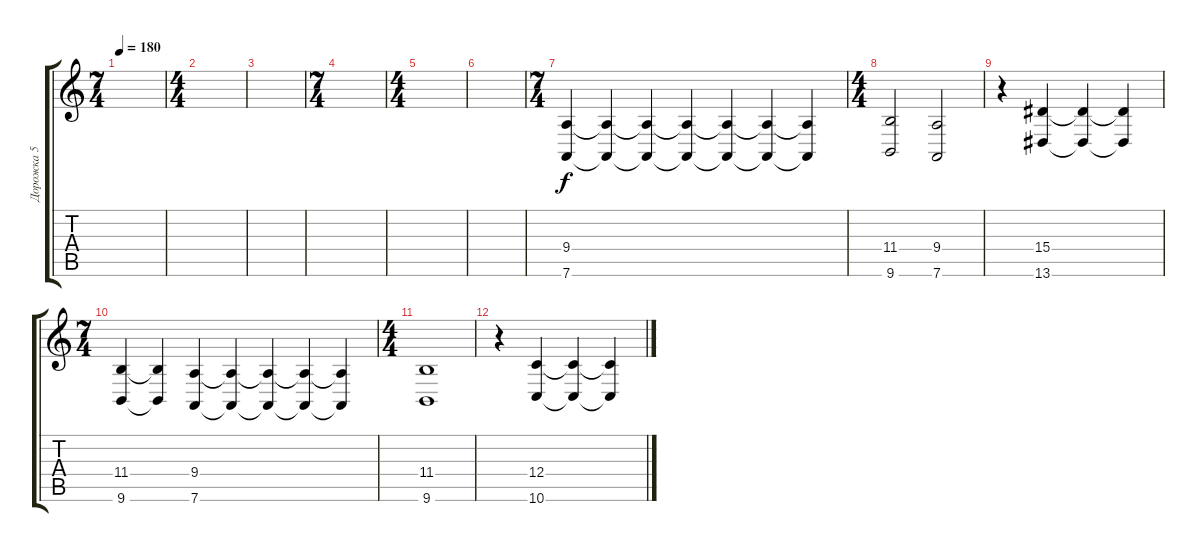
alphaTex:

\track ("Дорожка 5" "Дорожка 5") {instrument choiraahs}
\staff {score tabs}
\tuning (D4 A3 F3 C3 G2 D2) {hide}
\ts (7 4)
\tempo 180
\clef g2
\ks c
|
\ts (4 4)
|
|
\ts (7 4)
|
\ts (4 4)
|
|
\ts (7 4)
(9.4 7.6).4 (9.4{t} 7.6{t}).4 (9.4{t} 7.6{t}).4 (9.4{t} 7.6{t}).4 (9.4{t} 7.6{t}).4 (9.4{t} 7.6{t}).4 (9.4{t} 7.6{t}).4 |
\ts (4 4)
(11.4 9.6).2 (9.4 7.6).2 |
r.4 (15.4 13.6).4 (15.4{t} 13.6{t}).4 (15.4{t} 13.6{t}).4 |
\ts (7 4)
(11.4 9.6).4 (11.4{t} 9.6{t}).4 (9.4 7.6).4 (9.4{t} 7.6{t}).4 (9.4{t} 7.6{t}).4 (9.4{t} 7.6{t}).4 (9.4{t} 7.6{t}).4 |
\ts (4 4)
(11.4 9.6).1 |
r.4 (12.4 10.6).4 (12.4{t} 10.6{t}).4 (12.4{t} 10.6{t}).4
